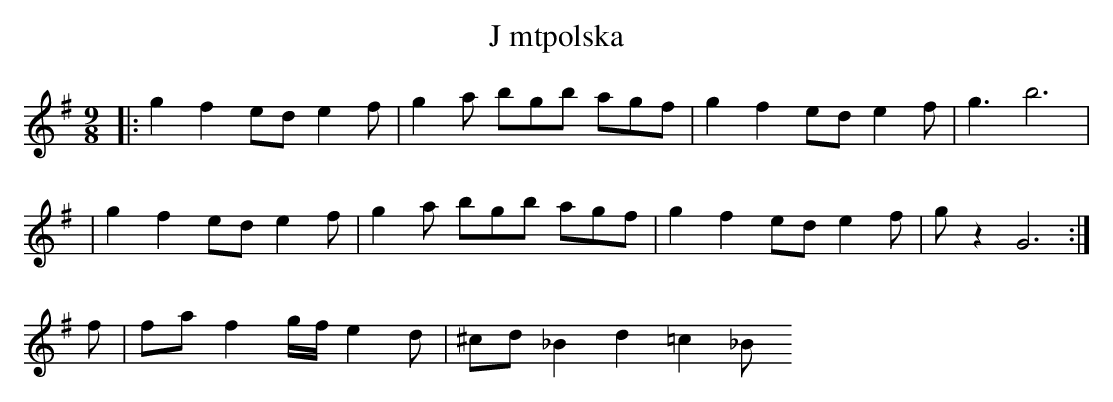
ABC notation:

X:1
T:J mtpolska
M:9/8
L:1/8
K:G
|: g2 f2 ed e2f | g2a bgb agf | g2 f2 ed e2f | g3 b6 |
|g2 f2 ed e2f | g2a bgb agf | g2 f2 ed e2f | gz2 G6 :|
f |faf2g/f/e2d |^cd_B2d2=c2_B
